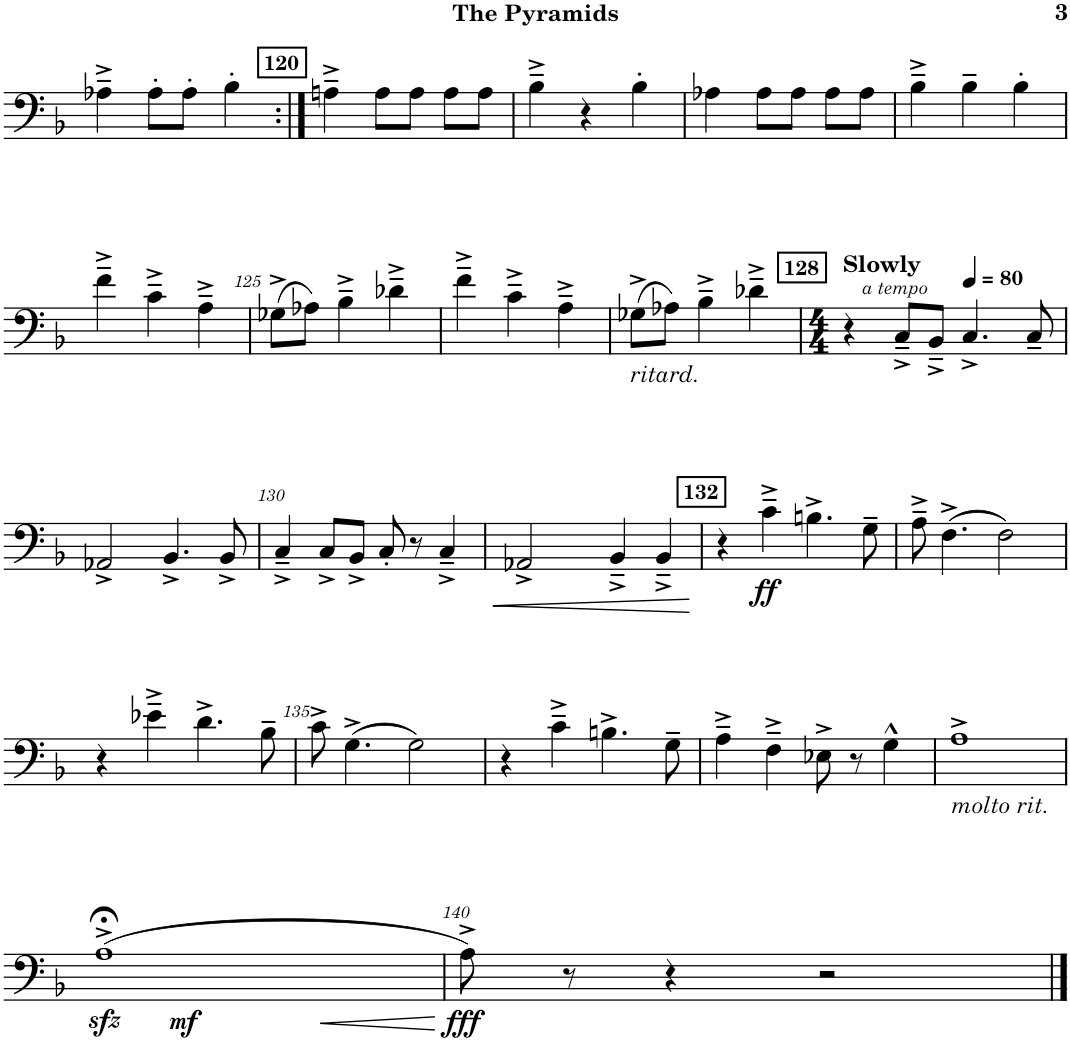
**kern	**dynam
*part1	*part1
*staff1	*staff1
*I"Euphonium	*
*I'Euph.	*
!!LO:PB:g=z
*clefF4	*
*k[b-]	*
*M3/4	*
=119	=119
4A-X~^\	.
8A-'\L	.
8A-'\J	.
4B-'\	.
!!LO:REH:place=s1:a:B:cj:fs=8:t=120
=120:|!	=120:|!
4An~^\	.
8A\L	.
8A\J	.
8A\L	.
8A\J	.
=121	=121
4B-~^\	.
4r	.
4B-'\	.
=122	=122
4A-X\	.
8A-\L	.
8A-\J	.
8A-\L	.
8A-\J	.
=123	=123
4B-~^\	.
4B-~\	.
4B-'\	.
!!LO:LB:g=z
=124	=124
4f~^\	.
4c~^\	.
4A~^\	.
=125	=125
(8G-X^\L	.
8A-X\J)	.
4B-~^\	.
4d-X~^\	.
=126	=126
4f~^\	.
4c~^\	.
4A~^\	.
=127	=127
!LO:TX:b:i:t=ritard.	!
(8G-X^\L	.
8A-X\J)	.
4B-~^\	.
4d-X~^\	.
!!LO:REH:place=s1:a:B:cj:fs=8:t=128
=128	=128
*M4/4	*
!LO:TX:a:B:t=Slowly	!
4r	.
!LO:TX:a:i:t=a tempo	!
8C~^/L	.
8BB-~^/J	.
*MM80	*
4.C^/	.
8C~/	.
!!LO:LB:g=z
=129	=129
2AA-X^/	.
4.BB-^/	.
8BB-^/	.
=130	=130
4C~^/	.
8C^/L	.
8BB-^/J	.
8C'/	.
8r	.
4C~^/	.
=131	=131
!	!LO:HP:b
2AA-X^/	<
4BB-~^/	.
4BB-~^/	.
.	[
!!LO:REH:place=s1:a:B:cj:fs=8:t=132
=132	=132
4r	.
!	!LO:DY:b
4c~^\	ff
4.Bn^\	.
8G~\	.
=133	=133
8A~^\	.
(4.F^\	.
2F\)	.
!!LO:LB:g=z
=134	=134
4r	.
4e-X~^\	.
4.d^\	.
8B-~\	.
=135	=135
8c^\	.
(4.G^\	.
2G\)	.
=136	=136
4r	.
4c~^\	.
4.Bn^\	.
8G~\	.
=137	=137
4A~^\	.
4F~^\	.
8E-X^\	.
8r	.
4G^^\	.
=138	=138
!LO:TX:b:i:t=molto rit.	!
1A^	.
!!LO:LB:g=z
=139	=139
!	!LO:HP:b
!	!LO:DY:n=1:b
(1Azz<;<^	< mf
.	[
=140	=140
!	!LO:DY:b
8A^\)	fff
8r	.
4r	.
2r	.
==	==
*-	*-
